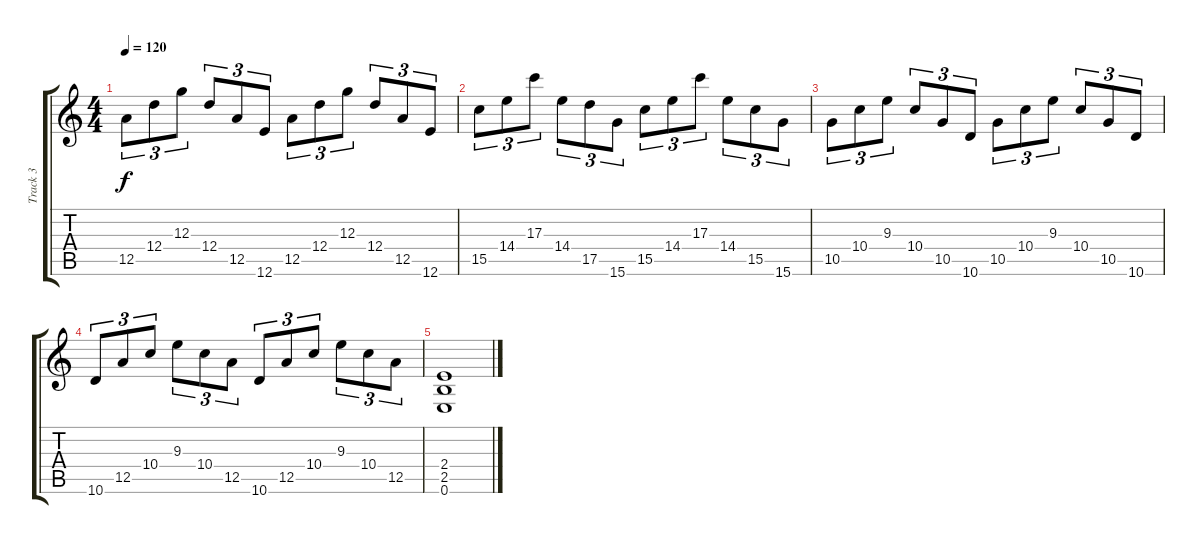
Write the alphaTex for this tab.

\track ("Track 3" "Track 3") {instrument distortionguitar}
\staff {score tabs}
\tuning (E4 B3 G3 D3 A2 E2) {hide}
\ts (4 4)
\tempo 120
\clef g2
\ks c
12.5.8{tu (3 2) dy f} 12.4.8{tu (3 2)} 12.3.8{tu (3 2)} 12.4.8{tu (3 2)} 12.5.8{tu (3 2)} 12.6.8{tu (3 2)} 12.5.8{tu (3 2)} 12.4.8{tu (3 2)} 12.3.8{tu (3 2)} 12.4.8{tu (3 2)} 12.5.8{tu (3 2)} 12.6.8{tu (3 2)} |
15.5.8{tu (3 2)} 14.4.8{tu (3 2)} 17.3.8{tu (3 2)} 14.4.8{tu (3 2)} 17.5.8{tu (3 2)} 15.6.8{tu (3 2)} 15.5.8{tu (3 2)} 14.4.8{tu (3 2)} 17.3.8{tu (3 2)} 14.4.8{tu (3 2)} 15.5.8{tu (3 2)} 15.6.8{tu (3 2)} |
10.5.8{tu (3 2)} 10.4.8{tu (3 2)} 9.3.8{tu (3 2)} 10.4.8{tu (3 2)} 10.5.8{tu (3 2)} 10.6.8{tu (3 2)} 10.5.8{tu (3 2)} 10.4.8{tu (3 2)} 9.3.8{tu (3 2)} 10.4.8{tu (3 2)} 10.5.8{tu (3 2)} 10.6.8{tu (3 2)} |
10.6.8{tu (3 2)} 12.5.8{tu (3 2)} 10.4.8{tu (3 2)} 9.3.8{tu (3 2)} 10.4.8{tu (3 2)} 12.5.8{tu (3 2)} 10.6.8{tu (3 2)} 12.5.8{tu (3 2)} 10.4.8{tu (3 2)} 9.3.8{tu (3 2)} 10.4.8{tu (3 2)} 12.5.8{tu (3 2)} |
(2.4 2.5 0.6).1
